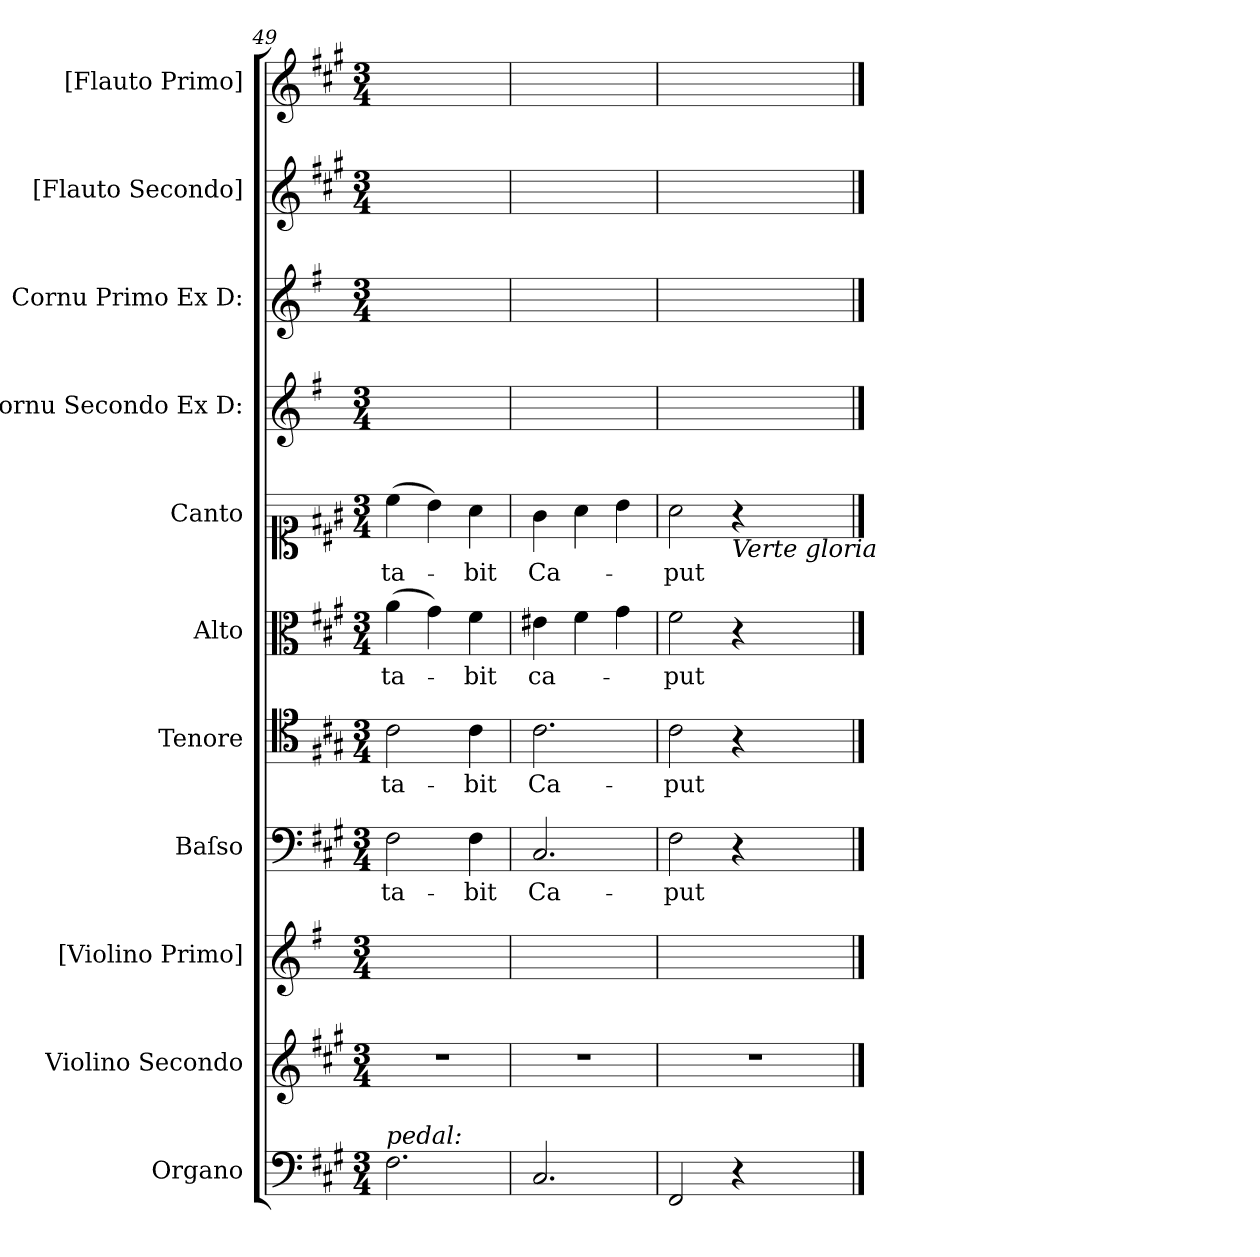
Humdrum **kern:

**kern	**kern	**kern	**kern	**text	**kern	**text	**kern	**text	**kern	**text	**kern	**kern	**kern	**kern
*part11	*part10	*part9	*part8	*part8	*part7	*part7	*part6	*part6	*part5	*part5	*part4	*part3	*part2	*part1
*staff11	*staff10	*staff9	*staff8	*staff8	*staff7	*staff7	*staff6	*staff6	*staff5	*staff5	*staff4	*staff3	*staff2	*staff1
*I"Organo	*I"Violino Secondo	*I"[Violino Primo]	*I"Baſso	*	*I"Tenore	*	*I"Alto	*	*I"Canto	*	*I"Cornu Secondo Ex D:	*I"Cornu Primo Ex D:	*I"[Flauto Secondo]	*I"[Flauto Primo]
*I'org	*I'vl 2	*I'[vl 1]	*I'B	*	*I'T	*	*I'A	*	*	*	*	*	*I'[fl 2]	*I'[fl 1]
*clefF4	*clefG2	*clefG2	*clefF4	*	*clefC4	*	*clefC3	*	*clefC1	*	*clefG2	*clefG2	*clefG2	*clefG2
*	*	*ITrd-1c-2	*	*	*	*	*	*	*	*	*ITrd-1c-2	*ITrd-1c-2	*	*
*k[f#c#g#]	*k[f#c#g#]	*k[f#c#g#]	*k[f#c#g#]	*	*k[f#c#g#]	*	*k[f#c#g#]	*	*k[f#c#g#]	*	*k[f#c#g#]	*k[f#c#g#]	*k[f#c#g#]	*k[f#c#g#]
*f#:	*f#:	*f#:	*f#:	*	*f#:	*	*f#:	*	*f#:	*	*f#:	*f#:	*f#:	*f#:
*M3/4	*M3/4	*M3/4	*M3/4	*	*M3/4	*	*M3/4	*	*M3/4	*	*M3/4	*M3/4	*M3/4	*M3/4
=49	=49	=49	=49	=49	=49	=49	=49	=49	=49	=49	=49	=49	=49	=49
!LO:TX:a:i:t=pedal&colon;	!	!	!	!	!	!	!	!	!	!	!	!	!	!
2.F#\	2.r	2.ryy	2F#\	-ta-	2c#\	-ta-	(4a\	-ta-	(4cc#\	-ta-	2.ryy	2.ryy	2.ryy	2.ryy
.	.	.	.	.	.	.	4g#\)	.	4b\)	.	.	.	.	.
.	.	.	4F#\	-bit	4c#\	-bit	4f#\	-bit	4a\	-bit	.	.	.	.
=50	=50	=50	=50	=50	=50	=50	=50	=50	=50	=50	=50	=50	=50	=50
2.C#/	2.r	2.ryy	2.C#/	Ca-	2.c#\	Ca-	4e#X\	ca-	4g#\	Ca-	2.ryy	2.ryy	2.ryy	2.ryy
.	.	.	.	.	.	.	4f#\	.	4a\	.	.	.	.	.
.	.	.	.	.	.	.	4g#\	.	4b\	.	.	.	.	.
=51	=51	=51	=51	=51	=51	=51	=51	=51	=51	=51	=51	=51	=51	=51
2FF#/	2.r	2.ryy	2F#\	-put	2c#\	-put	2f#\	-put	2a\	-put	2.ryy	2.ryy	2.ryy	2.ryy
!	!	!	!	!	!	!	!	!	!LO:TX:b:i:t=Verte gloria	!	!	!	!	!
4r	.	.	4r	.	4r	.	4r	.	4r	.	.	.	.	.
==	==	==	==	==	==	==	==	==	==	==	==	==	==	==
*-	*-	*-	*-	*-	*-	*-	*-	*-	*-	*-	*-	*-	*-	*-
